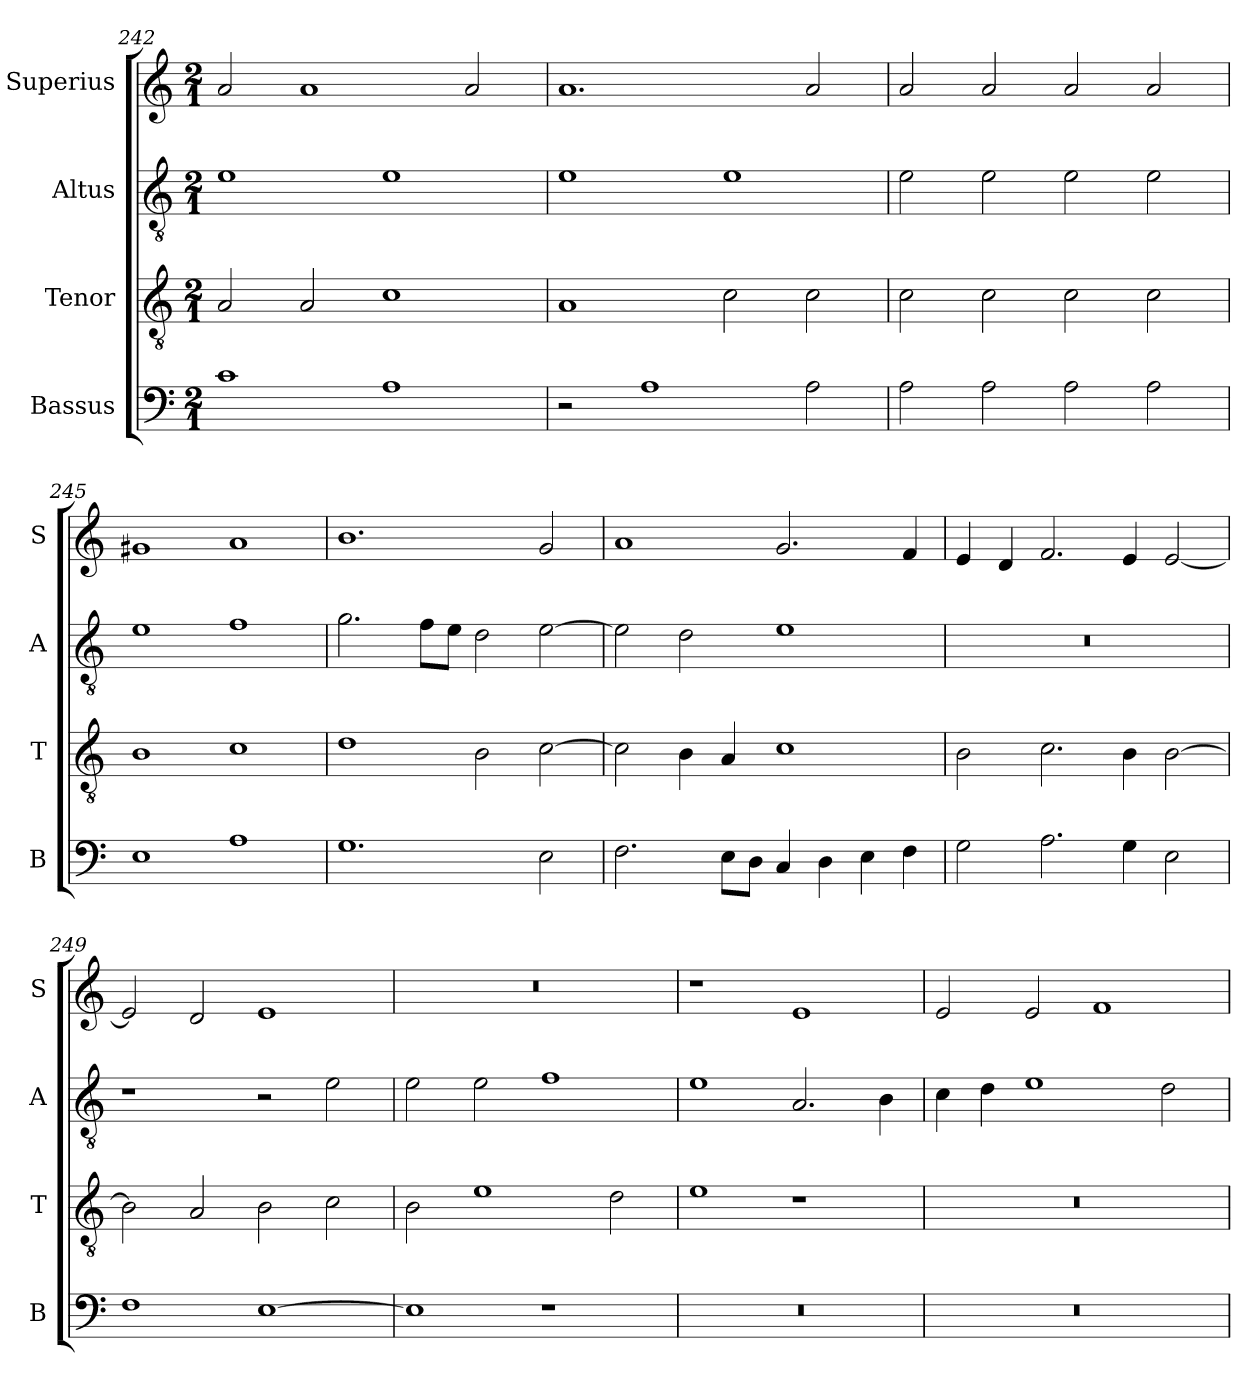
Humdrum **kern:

**kern	**kern	**kern	**kern
*part4	*part3	*part2	*part1
*staff4	*staff3	*staff2	*staff1
*I"Bassus	*I"Tenor	*I"Altus	*I"Superius
*I'B	*I'T	*I'A	*I'S
*clefF4	*clefGv2	*clefGv2	*clefG2
*k[]	*k[]	*k[]	*k[]
*C:	*C:	*C:	*C:
*M2/1	*M2/1	*M2/1	*M2/1
=242	=242	=242	=242
1c	2A	1e	2a
.	2A	.	1a
1A	1c	1e	.
.	.	.	2a
=243	=243	=243	=243
2r	1A	1e	1.a
1A	.	.	.
.	2c	1e	.
2A	2c	.	2a
=244	=244	=244	=244
2A	2c	2e	2a
2A	2c	2e	2a
2A	2c	2e	2a
2A	2c	2e	2a
=245	=245	=245	=245
1E	1B	1e	1g#X
1A	1c	1f	1a
=246	=246	=246	=246
1.G	1d	2.g	1.b
.	.	8fL	.
.	.	8eJ	.
.	2B	2d	.
2E	[2c	[2e	2g
=247	=247	=247	=247
2.F	2c]	2e]	1a
.	4B	2d	.
8EL	4A	.	.
8DJ	.	.	.
4C	1c	1e	2.g
4D	.	.	.
4E	.	.	.
4F	.	.	4f
=248	=248	=248	=248
2G	2B	0r	4e
.	.	.	4d
2.A	2.c	.	2.f
4G	4B	.	4e
2E	[2B	.	[2e
=249	=249	=249	=249
1F	2B]	1r	2e]
.	2A	.	2d
[1E	2B	2r	1e
.	2c	2e	.
=250	=250	=250	=250
1E]	2B	2e	0r
.	1e	2e	.
1r	.	1f	.
.	2d	.	.
=251	=251	=251	=251
0r	1e	1e	1r
.	1r	2.A	1e
.	.	4B	.
=252	=252	=252	=252
0r	0r	4c	2e
.	.	4d	.
.	.	1e	2e
.	.	.	1f
.	.	2d	.
=	=	=	=
*-	*-	*-	*-
